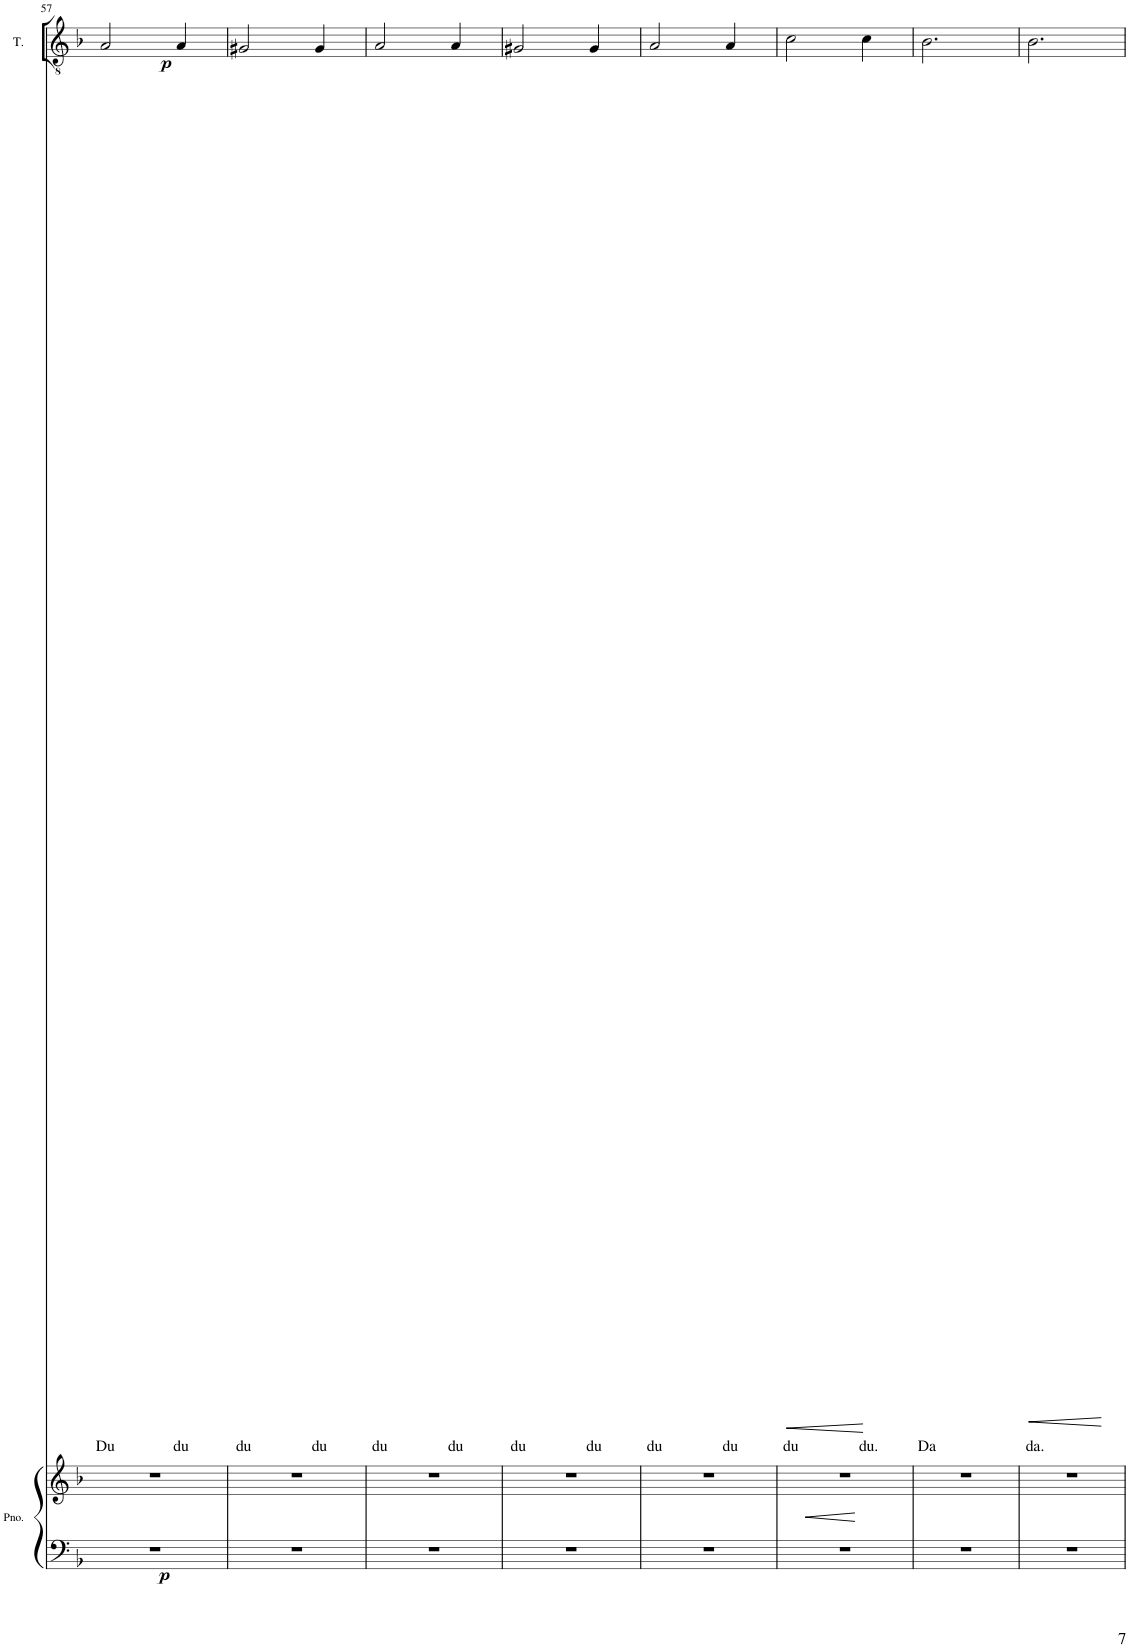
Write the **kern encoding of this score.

**kern	**text	**dynam
*part1	*part1	*part1
*staff1	*staff1	*staff1
*I"Tenor	*	*
*I'T.	*	*
!!LO:PB:g=z
*clefGv2	*	*
*k[b-]	*	*
*M3/4	*	*
=57	=57	=57
!	!LO:LY:b	!LO:DY:b
2A/	Du	p
!	!LO:LY:b	!
4A/	du	.
=58	=58	=58
!	!LO:LY:b	!
2G#X/	du	.
!	!LO:LY:b	!
4G#/	du	.
=59	=59	=59
!	!LO:LY:b	!
2A/	du	.
!	!LO:LY:b	!
4A/	du	.
=60	=60	=60
!	!LO:LY:b	!
2G#X/	du	.
!	!LO:LY:b	!
4G#/	du	.
=61	=61	=61
!	!LO:LY:b	!
2A/	du	.
!	!LO:LY:b	!
4A/	du	.
=62	=62	=62
!	!LO:LY:b	!LO:HP:b
2c\	du	<
!	!LO:LY:b	!
4c\	du.	[
=63	=63	=63
!	!LO:LY:b	!
2.B-\	Da	.
=64	=64	=64
!	!LO:LY:b	!LO:HP:b
2.B-\	da.	<
.	.	[
=	=	=
*-	*-	*-
